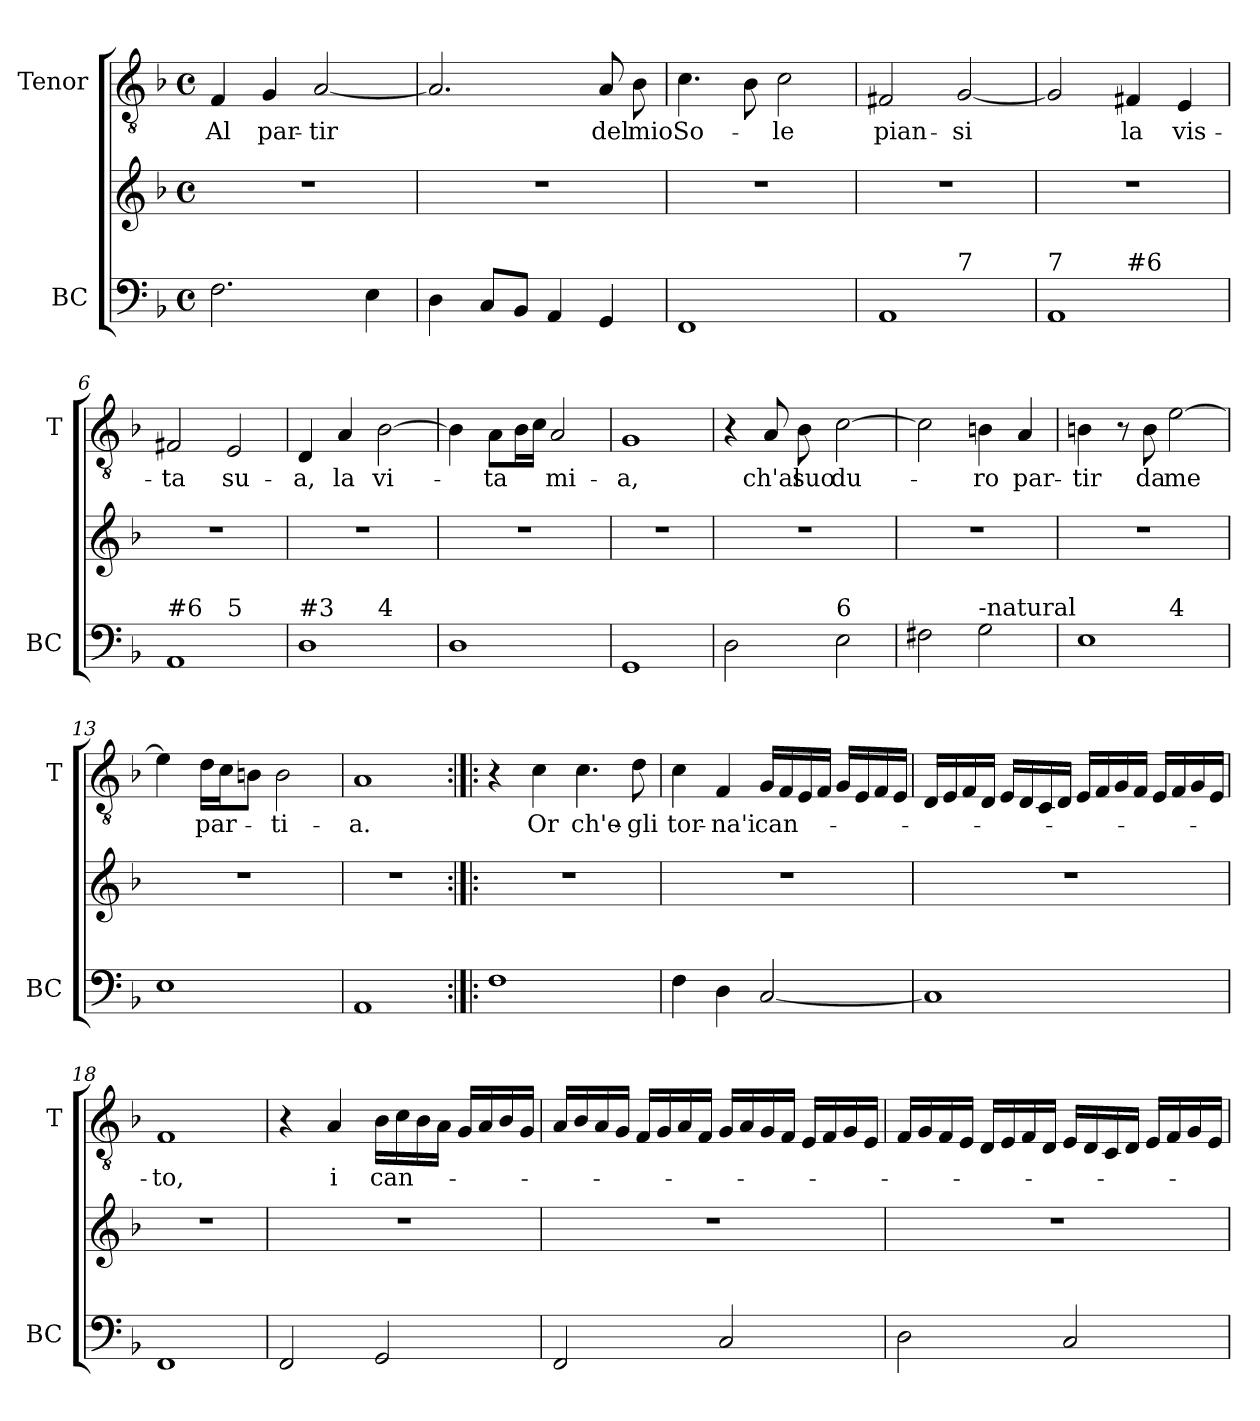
**kern	**kern	**kern	**text
*part2	*part2	*part1	*part1
*staff3	*staff2	*staff1	*staff1
*I"BC	*	*I"Tenor	*
*I'BC	*	*I'T	*
*clefF4	*clefG2	*clefGv2	*
*k[b-]	*k[b-]	*k[b-]	*
*F:	*F:	*F:	*
*M4/4	*M4/4	*M4/4	*
*met(c)	*met(c)	*met(c)	*
=1	=1	=1	=1
!	!	!	!LO:LY:b
2.F\	1r	4F/	Al
!	!	!	!LO:LY:b
.	.	4G/	par-
!	!	!	!LO:LY:b
.	.	[2A/	-tir
4E\	.	.	.
=2	=2	=2	=2
4D\	1r	2.A/]	.
8C/L	.	.	.
8BB-/J	.	.	.
4AA/	.	.	.
!	!	!	!LO:LY:b
4GG/	.	8A/	del
!	!	!	!LO:LY:b
.	.	8B-\	mio
=3	=3	=3	=3
!	!	!	!LO:LY:b
1FF	1r	4.c\	So-
.	.	8B-\	.
!	!	!	!LO:LY:b
.	.	2c\	-le
=4	=4	=4	=4
!LO:TX:a:t=#6	!	!	!
!	!	!	!LO:LY:b
*^	*	*	*
1AA	2ryy	1r	2F#X/	pian-
!	!LO:TX:a:t=7	!	!	!
!	!	!	!	!LO:LY:b
.	2ryy	.	[2G/	-si
!!LO:LB:g=z
=5	=5	=5	=5	=5
!LO:TX:a:t=7	!	!	!	!
1AA	2ryy	1r	2G/]	.
!	!LO:TX:a:t=#6	!	!	!
!	!	!	!	!LO:LY:b
.	2ryy	.	4F#X/	la
!	!	!	!	!LO:LY:b
.	.	.	4E/	vis-
=6	=6	=6	=6	=6
!LO:TX:a:t=#6	!	!	!	!
!	!	!	!	!LO:LY:b
1AA	2ryy	1r	2F#X/	-ta
!	!LO:TX:a:t=5	!	!	!
!	!	!	!	!LO:LY:b
.	2ryy	.	2E/	su-
=7	=7	=7	=7	=7
!LO:TX:a:t=#3	!	!	!	!
!	!	!	!	!LO:LY:b
1D	2ryy	1r	4D/	-a,
!	!	!	!	!LO:LY:b
.	.	.	4A/	la
!	!LO:TX:a:t=4	!	!	!
!	!	!	!	!LO:LY:b
.	2ryy	.	[2B-\	vi-
=8	=8	=8	=8	=8
!LO:TX:a:t=#3	!	!	!	!
*v	*v	*	*	*
1D	1r	4B-\]	.
!	!	!	!LO:LY:b
.	.	8A\L	-ta
.	.	16B-\L	.
.	.	16c\JJ	.
!	!	!	!LO:LY:b
.	.	2A/	mi-
=9	=9	=9	=9
!	!	!	!LO:LY:b
1GG	1r	1G	-a,
!!LO:LB:g=z
=10	=10	=10	=10
2D\	1r	4r	.
!	!	!	!LO:LY:b
.	.	8A/	ch'al
!	!	!	!LO:LY:b
.	.	8B-\	suo
!LO:TX:a:t=6	!	!	!
!	!	!	!LO:LY:b
2E\	.	[2c\	du-
=11	=11	=11	=11
2F#X\	1r	2c\]	.
!LO:TX:a:t=-natural	!	!	!
!	!	!	!LO:LY:b
2G\	.	4Bn\	-ro
!	!	!	!LO:LY:b
.	.	4A/	par-
=12	=12	=12	=12
!LO:TX:a:t=#3	!	!	!
!	!	!	!LO:LY:b
*^	*	*	*
1E	2ryy	1r	4Bn\	-tir
.	.	.	8r	.
!	!	!	!	!LO:LY:b
.	.	.	8B\	da
!	!LO:TX:a:t=4	!	!	!
!	!	!	!	!LO:LY:b
.	2ryy	.	[2e\	me
=13	=13	=13	=13	=13
!LO:TX:a:t=#3	!	!	!	!
*v	*v	*	*	*
1E	1r	4e\]	.
!	!	!	!LO:LY:b
.	.	16d\LL	par-
.	.	16c\J	.
.	.	8Bn\J	.
!	!	!	!LO:LY:b
.	.	2B\	-ti-
=14	=14	=14	=14
!	!	!	!LO:LY:b
1AA	1r	1A	-a.
!!LO:PB:g=z
=15:|!|:	=15:|!|:	=15:|!|:	=15:|!|:
1F	1r	4r	.
!	!	!	!LO:LY:b
.	.	4c\	Or
!	!	!	!LO:LY:b
.	.	4.c\	ch'e-
!	!	!	!LO:LY:b
.	.	8d\	-gli
=16	=16	=16	=16
!	!	!	!LO:LY:b
4F\	1r	4c\	tor-
!	!	!	!LO:LY:b
4D\	.	4F/	-na'i
!	!	!	!LO:LY:b
[2C/	.	16G/LL	can-
.	.	16F/	.
.	.	16E/	.
.	.	16F/JJ	.
.	.	16G/LL	.
.	.	16E/	.
.	.	16F/	.
.	.	16E/JJ	.
=17	=17	=17	=17
1C]	1r	16D/LL	.
.	.	16E/	.
.	.	16F/	.
.	.	16D/JJ	.
.	.	16E/LL	.
.	.	16D/	.
.	.	16C/	.
.	.	16D/JJ	.
.	.	16E/LL	.
.	.	16F/	.
.	.	16G/	.
.	.	16F/JJ	.
.	.	16E/LL	.
.	.	16F/	.
.	.	16G/	.
.	.	16E/JJ	.
!!LO:LB:g=z
=18	=18	=18	=18
!	!	!	!LO:LY:b
1FF	1r	1F	-to,
=19	=19	=19	=19
2FF/	1r	4r	.
!	!	!	!LO:LY:b
.	.	4A/	i
!	!	!	!LO:LY:b
2GG/	.	16B-\LL	can-
.	.	16c\	.
.	.	16B-\	.
.	.	16A\JJ	.
.	.	16G/LL	.
.	.	16A/	.
.	.	16B-/	.
.	.	16G/JJ	.
=20	=20	=20	=20
2FF/	1r	16A/LL	.
.	.	16B-/	.
.	.	16A/	.
.	.	16G/JJ	.
.	.	16F/LL	.
.	.	16G/	.
.	.	16A/	.
.	.	16F/JJ	.
2C/	.	16G/LL	.
.	.	16A/	.
.	.	16G/	.
.	.	16F/JJ	.
.	.	16E/LL	.
.	.	16F/	.
.	.	16G/	.
.	.	16E/JJ	.
!!LO:LB:g=z
=21	=21	=21	=21
2D\	1r	16F/LL	.
.	.	16G/	.
.	.	16F/	.
.	.	16E/JJ	.
.	.	16D/LL	.
.	.	16E/	.
.	.	16F/	.
.	.	16D/JJ	.
2C/	.	16E/LL	.
.	.	16D/	.
.	.	16C/	.
.	.	16D/JJ	.
.	.	16E/LL	.
.	.	16F/	.
.	.	16G/	.
.	.	16E/JJ	.
=	=	=	=
*-	*-	*-	*-
